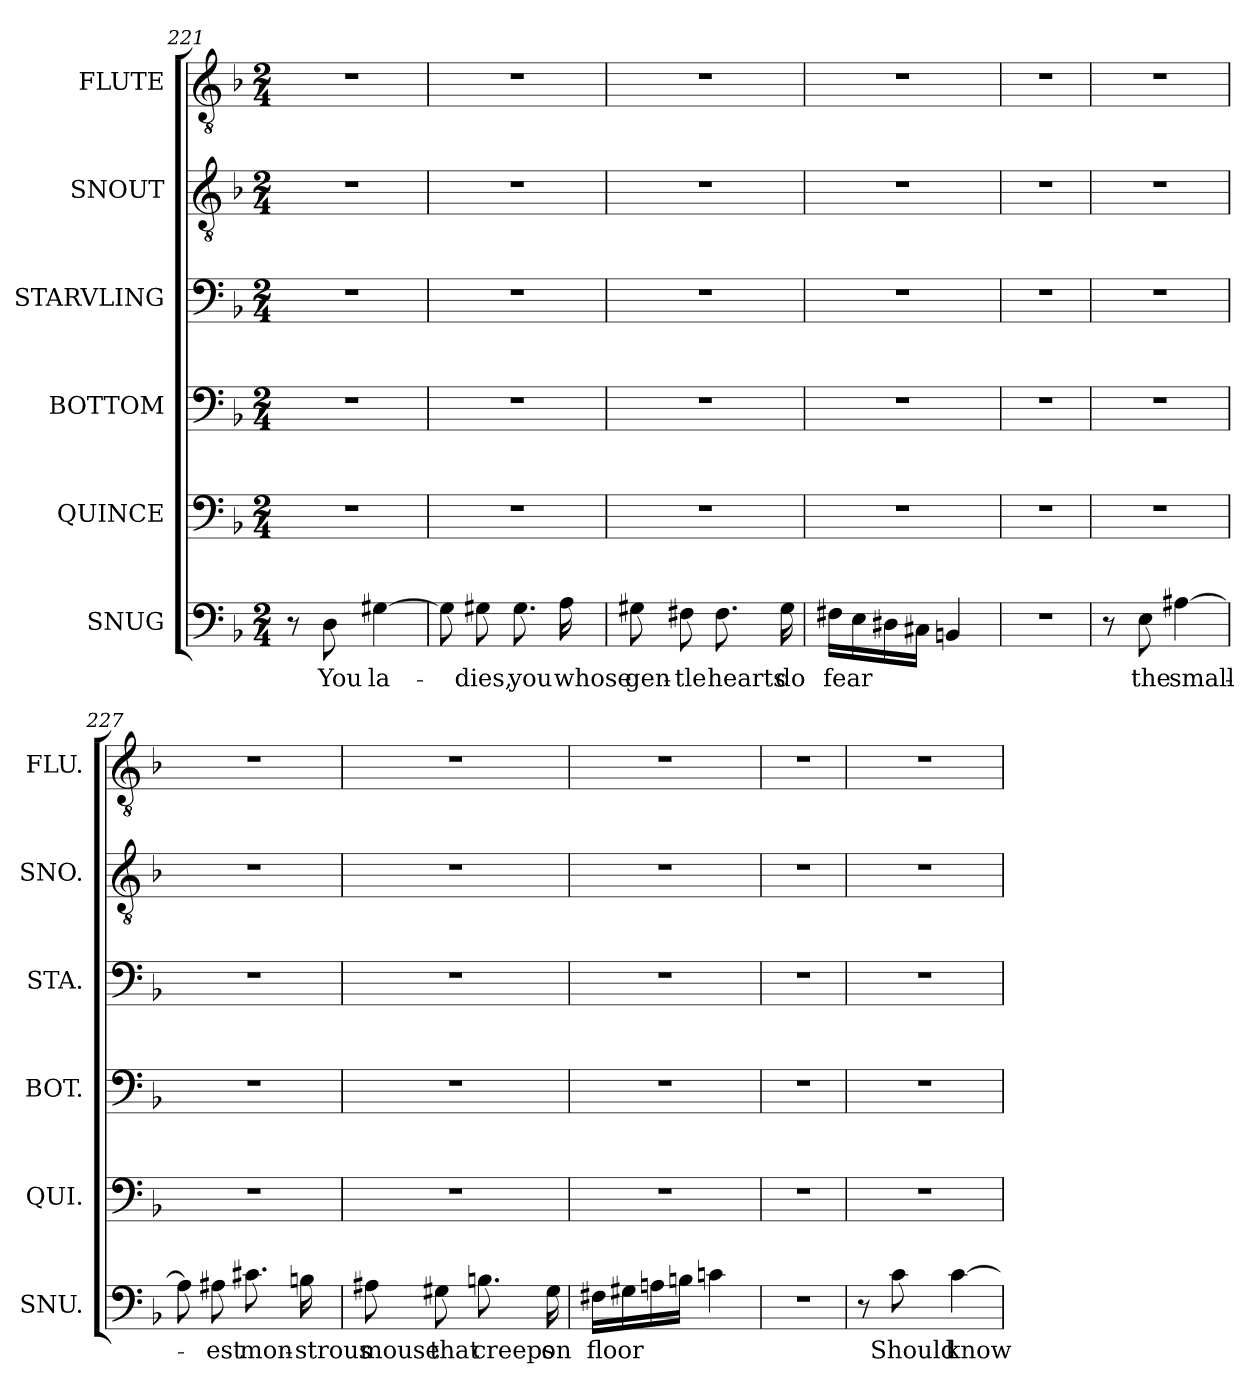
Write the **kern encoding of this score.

**kern	**text	**kern	**kern	**kern	**kern	**kern
*part6	*part6	*part5	*part4	*part3	*part2	*part1
*staff6	*staff6	*staff5	*staff4	*staff3	*staff2	*staff1
*I"SNUG	*	*I"QUINCE	*I"BOTTOM	*I"STARVLING	*I"SNOUT	*I"FLUTE
*I'SNU.	*	*I'QUI.	*I'BOT.	*I'STA.	*I'SNO.	*I'FLU.
*clefF4	*	*clefF4	*clefF4	*clefF4	*clefGv2	*clefGv2
*k[b-]	*	*k[b-]	*k[b-]	*k[b-]	*k[b-]	*k[b-]
*M2/4	*	*M2/4	*M2/4	*M2/4	*M2/4	*M2/4
=221	=221	=221	=221	=221	=221	=221
8r	.	2r	2r	2r	2r	2r
8D\	You	.	.	.	.	.
[4G#X\	la-	.	.	.	.	.
=222	=222	=222	=222	=222	=222	=222
8G#\]	.	2r	2r	2r	2r	2r
8G#X\	-dies,	.	.	.	.	.
8.G#\	you	.	.	.	.	.
16A\	whose	.	.	.	.	.
=223	=223	=223	=223	=223	=223	=223
8G#X\	gen-	2r	2r	2r	2r	2r
8F#X\	-tle	.	.	.	.	.
8.F#\	hearts	.	.	.	.	.
16G#\	do	.	.	.	.	.
!!LO:PB:g=z
=224	=224	=224	=224	=224	=224	=224
16F#X\LL	fear	2r	2r	2r	2r	2r
16E\	.	.	.	.	.	.
16D#X\	.	.	.	.	.	.
16C#X\JJ	.	.	.	.	.	.
4BBn/	.	.	.	.	.	.
=225	=225	=225	=225	=225	=225	=225
2r	.	2r	2r	2r	2r	2r
=226	=226	=226	=226	=226	=226	=226
8r	.	2r	2r	2r	2r	2r
8E\	the	.	.	.	.	.
[4A#X\	small-	.	.	.	.	.
=227	=227	=227	=227	=227	=227	=227
8A#\]	.	2r	2r	2r	2r	2r
8A#X\	-est	.	.	.	.	.
8.c#X\	mon-	.	.	.	.	.
16Bn\	-strous	.	.	.	.	.
=228	=228	=228	=228	=228	=228	=228
8A#X\	mouse	2r	2r	2r	2r	2r
8G#X\	that	.	.	.	.	.
8.Bn\	creeps	.	.	.	.	.
16G#\	on	.	.	.	.	.
=229	=229	=229	=229	=229	=229	=229
16F#X\LL	floor	2r	2r	2r	2r	2r
16G#X\	.	.	.	.	.	.
16An\	.	.	.	.	.	.
16Bn\JJ	.	.	.	.	.	.
4cn\	.	.	.	.	.	.
!!LO:LB:g=z
=230	=230	=230	=230	=230	=230	=230
2r	.	2r	2r	2r	2r	2r
=231	=231	=231	=231	=231	=231	=231
8r	.	2r	2r	2r	2r	2r
8c\	Should	.	.	.	.	.
[4c\	know	.	.	.	.	.
=	=	=	=	=	=	=
*-	*-	*-	*-	*-	*-	*-
